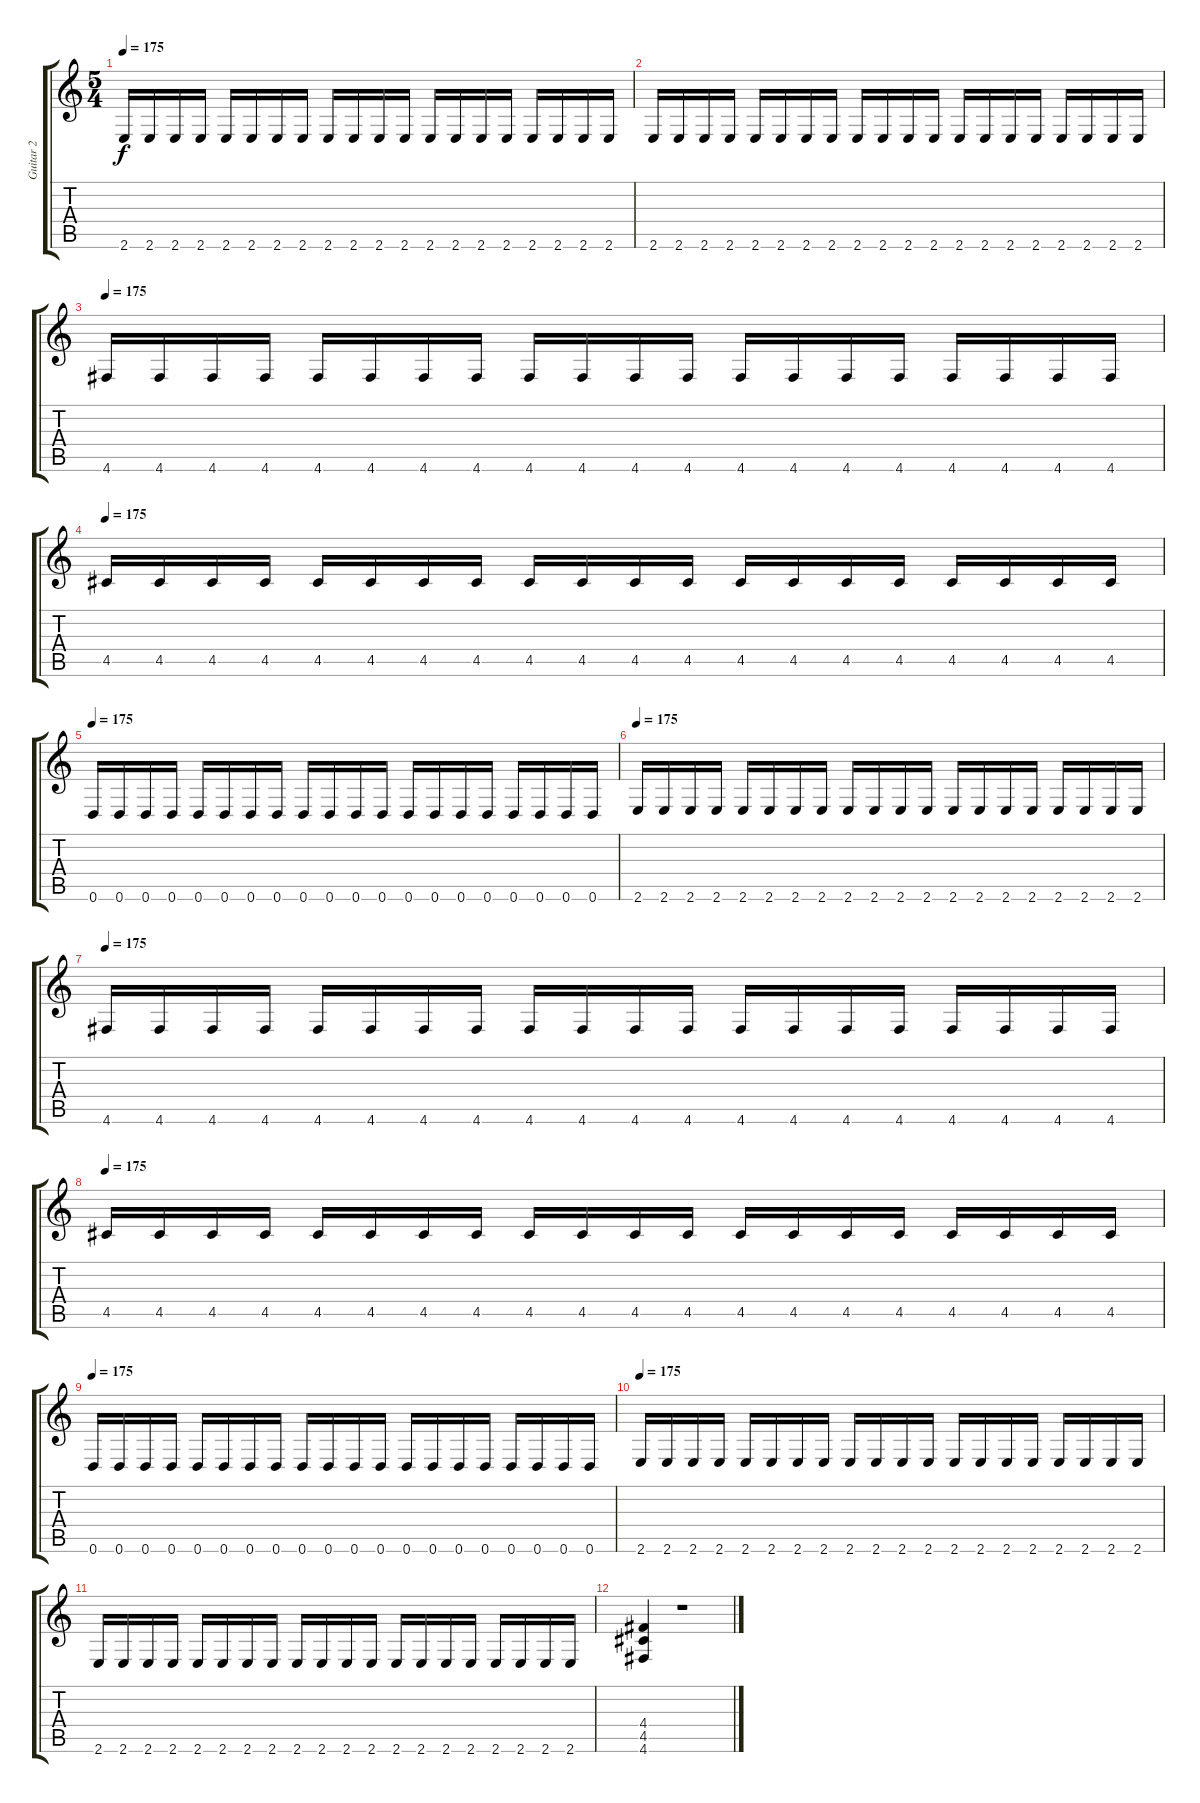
\track ("Guitar 2" "Guitar 2") {instrument distortionguitar}
\staff {score tabs}
\tuning (E4 B3 G3 D3 A2 D2) {hide}
\ts (5 4)
\tempo 175
\clef g2
\ks c
2.6.16{dy f} 2.6.16 2.6.16 2.6.16 2.6.16 2.6.16 2.6.16 2.6.16 2.6.16 2.6.16 2.6.16 2.6.16 2.6.16 2.6.16 2.6.16 2.6.16 2.6.16 2.6.16 2.6.16 2.6.16 |
2.6.16 2.6.16 2.6.16 2.6.16 2.6.16 2.6.16 2.6.16 2.6.16 2.6.16 2.6.16 2.6.16 2.6.16 2.6.16 2.6.16 2.6.16 2.6.16 2.6.16 2.6.16 2.6.16 2.6.16 |
\tempo 175
4.6.16 4.6.16 4.6.16 4.6.16 4.6.16 4.6.16 4.6.16 4.6.16 4.6.16 4.6.16 4.6.16 4.6.16 4.6.16 4.6.16 4.6.16 4.6.16 4.6.16 4.6.16 4.6.16 4.6.16 |
\tempo 175
4.5.16 4.5.16 4.5.16 4.5.16 4.5.16 4.5.16 4.5.16 4.5.16 4.5.16 4.5.16 4.5.16 4.5.16 4.5.16 4.5.16 4.5.16 4.5.16 4.5.16 4.5.16 4.5.16 4.5.16 |
\tempo 175
0.6.16 0.6.16 0.6.16 0.6.16 0.6.16 0.6.16 0.6.16 0.6.16 0.6.16 0.6.16 0.6.16 0.6.16 0.6.16 0.6.16 0.6.16 0.6.16 0.6.16 0.6.16 0.6.16 0.6.16 |
\tempo 175
2.6.16 2.6.16 2.6.16 2.6.16 2.6.16 2.6.16 2.6.16 2.6.16 2.6.16 2.6.16 2.6.16 2.6.16 2.6.16 2.6.16 2.6.16 2.6.16 2.6.16 2.6.16 2.6.16 2.6.16 |
\tempo 175
4.6.16 4.6.16 4.6.16 4.6.16 4.6.16 4.6.16 4.6.16 4.6.16 4.6.16 4.6.16 4.6.16 4.6.16 4.6.16 4.6.16 4.6.16 4.6.16 4.6.16 4.6.16 4.6.16 4.6.16 |
\tempo 175
4.5.16 4.5.16 4.5.16 4.5.16 4.5.16 4.5.16 4.5.16 4.5.16 4.5.16 4.5.16 4.5.16 4.5.16 4.5.16 4.5.16 4.5.16 4.5.16 4.5.16 4.5.16 4.5.16 4.5.16 |
\tempo 175
0.6.16 0.6.16 0.6.16 0.6.16 0.6.16 0.6.16 0.6.16 0.6.16 0.6.16 0.6.16 0.6.16 0.6.16 0.6.16 0.6.16 0.6.16 0.6.16 0.6.16 0.6.16 0.6.16 0.6.16 |
\tempo 175
2.6.16 2.6.16 2.6.16 2.6.16 2.6.16 2.6.16 2.6.16 2.6.16 2.6.16 2.6.16 2.6.16 2.6.16 2.6.16 2.6.16 2.6.16 2.6.16 2.6.16 2.6.16 2.6.16 2.6.16 |
2.6.16 2.6.16 2.6.16 2.6.16 2.6.16 2.6.16 2.6.16 2.6.16 2.6.16 2.6.16 2.6.16 2.6.16 2.6.16 2.6.16 2.6.16 2.6.16 2.6.16 2.6.16 2.6.16 2.6.16 |
(4.4 4.5 4.6).4 r.1
